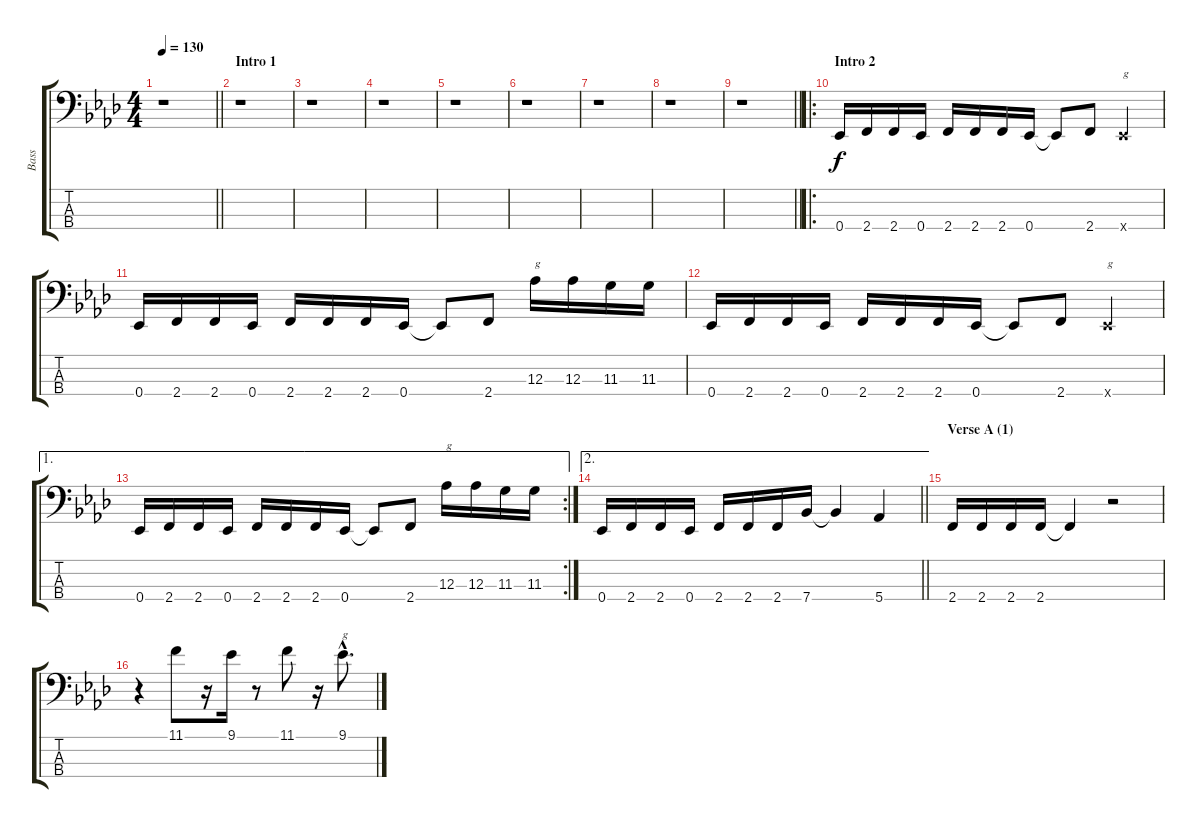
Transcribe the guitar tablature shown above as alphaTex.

\track ("Bass" "Bass") {instrument electricbasspick}
\staff {score tabs}
\tuning (Gb2 Db2 Ab1 Eb1) {hide}
\ts (4 4)
\tempo 130
\clef f4
\barLineRight lightlight
\ks fminor
r.1{dy f instrument electricbasspick} |
\section ("" "Intro 1")
r.1 |
r.1 |
r.1 |
r.1 |
r.1 |
r.1 |
r.1 |
\barLineRight lightlight
r.1 |
\ro
\section ("" "Intro 2")
0.4.16 2.4.16 2.4.16 0.4.16 2.4.16 2.4.16 2.4.16 0.4.16 0.4{t}.8 2.4.8 0.4{x}.4{txt "g"} |
0.4.16 2.4.16 2.4.16 0.4.16 2.4.16 2.4.16 2.4.16 0.4.16 0.4{t}.8 2.4.8 12.3.16{txt "g"} 12.3.16 11.3.16 11.3.16 |
0.4.16 2.4.16 2.4.16 0.4.16 2.4.16 2.4.16 2.4.16 0.4.16 0.4{t}.8 2.4.8 0.4{x}.4{txt "g"} |
\ae 1
\rc 2
0.4.16 2.4.16 2.4.16 0.4.16 2.4.16 2.4.16 2.4.16 0.4.16 0.4{t}.8 2.4.8 12.3.16{txt "g"} 12.3.16 11.3.16 11.3.16 |
\ae 2
\barLineRight lightlight
0.4.16 2.4.16 2.4.16 0.4.16 2.4.16 2.4.16 2.4.16 7.4.16 7.4{t}.4 5.4.4 |
\section ("" "Verse A (1)")
2.4.16 2.4.16 2.4.16 2.4.16 2.4{t}.4 r.2 |
r.4 11.1.8 r.16 9.1.16 r.8 11.1.8 r.16 9.1{hac}.8{d txt "g"}
